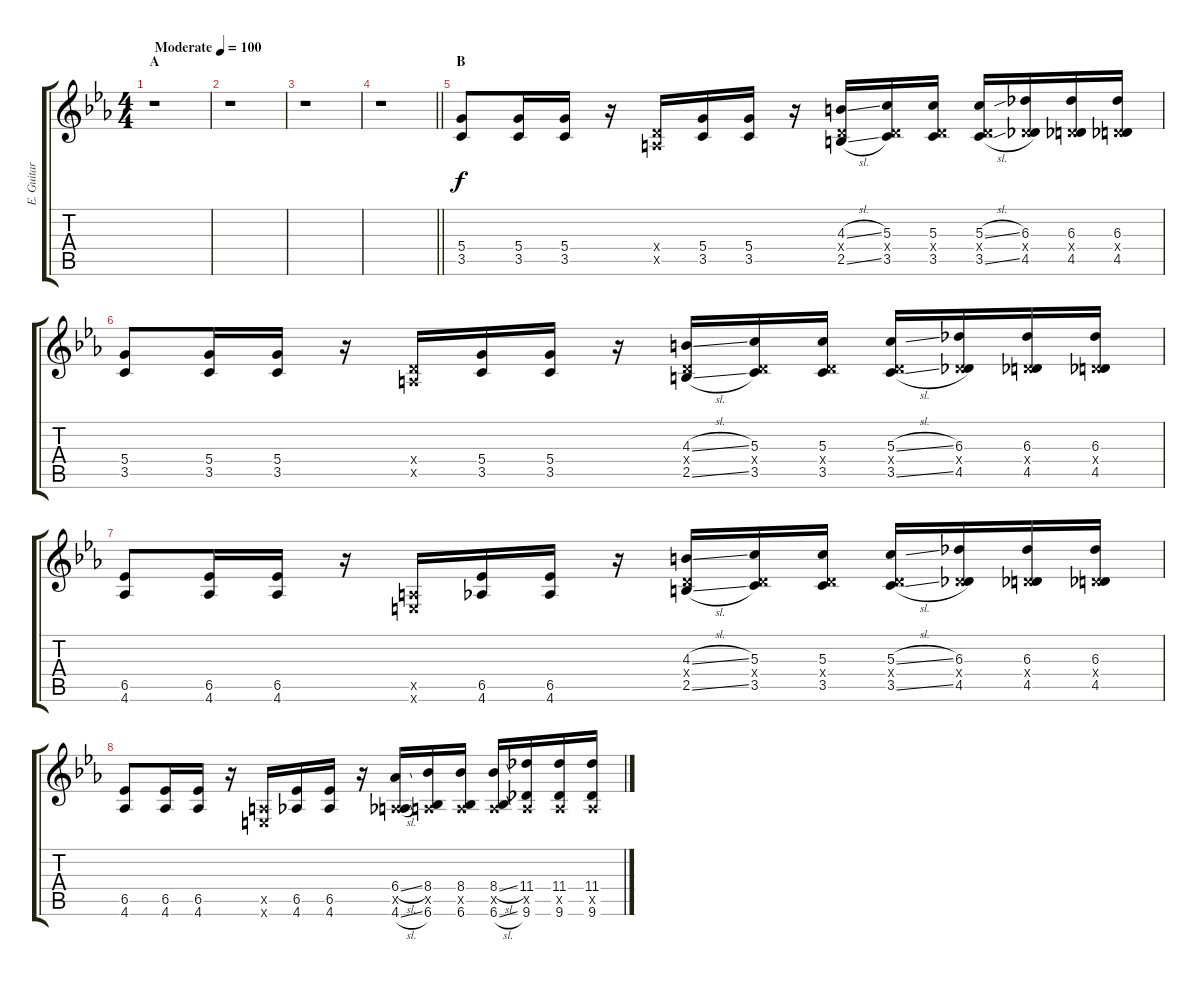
\track ("E. Guitar I" "E. Guitar ") {instrument overdrivenguitar}
\staff {score tabs}
\tuning (E4 B3 G3 D3 A2 E2) {hide}
\ts (4 4)
\section ("" "A")
\tempo (100 "Moderate")
\clef g2
\ks eb
r.1{dy f instrument overdrivenguitar} |
r.1 |
r.1 |
\barLineRight lightlight
r.1 |
\section ("" "B")
(5.4 3.5).8 (5.4 3.5).16 (5.4 3.5).16 r.16 (0.4{x} 0.5{x}).16 (5.4 3.5).16 (5.4 3.5).16 r.16 (4.3{sl} 0.4{x} 2.5{sl}).16 (5.3 0.4{x} 3.5).16 (5.3 0.4{x} 3.5).16 (5.3{sl} 0.4{x} 3.5{sl}).16 (6.3 0.4{x} 4.5).16 (6.3 0.4{x} 4.5).16 (6.3 0.4{x} 4.5).16 |
(5.4 3.5).8 (5.4 3.5).16 (5.4 3.5).16 r.16 (0.4{x} 0.5{x}).16 (5.4 3.5).16 (5.4 3.5).16 r.16 (4.3{sl} 0.4{x} 2.5{sl}).16 (5.3 0.4{x} 3.5).16 (5.3 0.4{x} 3.5).16 (5.3{sl} 0.4{x} 3.5{sl}).16 (6.3 0.4{x} 4.5).16 (6.3 0.4{x} 4.5).16 (6.3 0.4{x} 4.5).16 |
(6.5 4.6).8 (6.5 4.6).16 (6.5 4.6).16 r.16 (0.5{x} 0.6{x}).16 (6.5 4.6).16 (6.5 4.6).16 r.16 (4.3{sl} 0.4{x} 2.5{sl}).16 (5.3 0.4{x} 3.5).16 (5.3 0.4{x} 3.5).16 (5.3{sl} 0.4{x} 3.5{sl}).16 (6.3 0.4{x} 4.5).16 (6.3 0.4{x} 4.5).16 (6.3 0.4{x} 4.5).16 |
(6.5 4.6).8 (6.5 4.6).16 (6.5 4.6).16 r.16 (0.5{x} 0.6{x}).16 (6.5 4.6).16 (6.5 4.6).16 r.16 (6.4{sl} 0.5{x} 4.6{sl}).16 (8.4 0.5{x} 6.6).16 (8.4 0.5{x} 6.6).16 (8.4{sl} 0.5{x} 6.6{sl}).16 (11.4 0.5{x} 9.6).16 (11.4 0.5{x} 9.6).16 (11.4 0.5{x} 9.6).16
